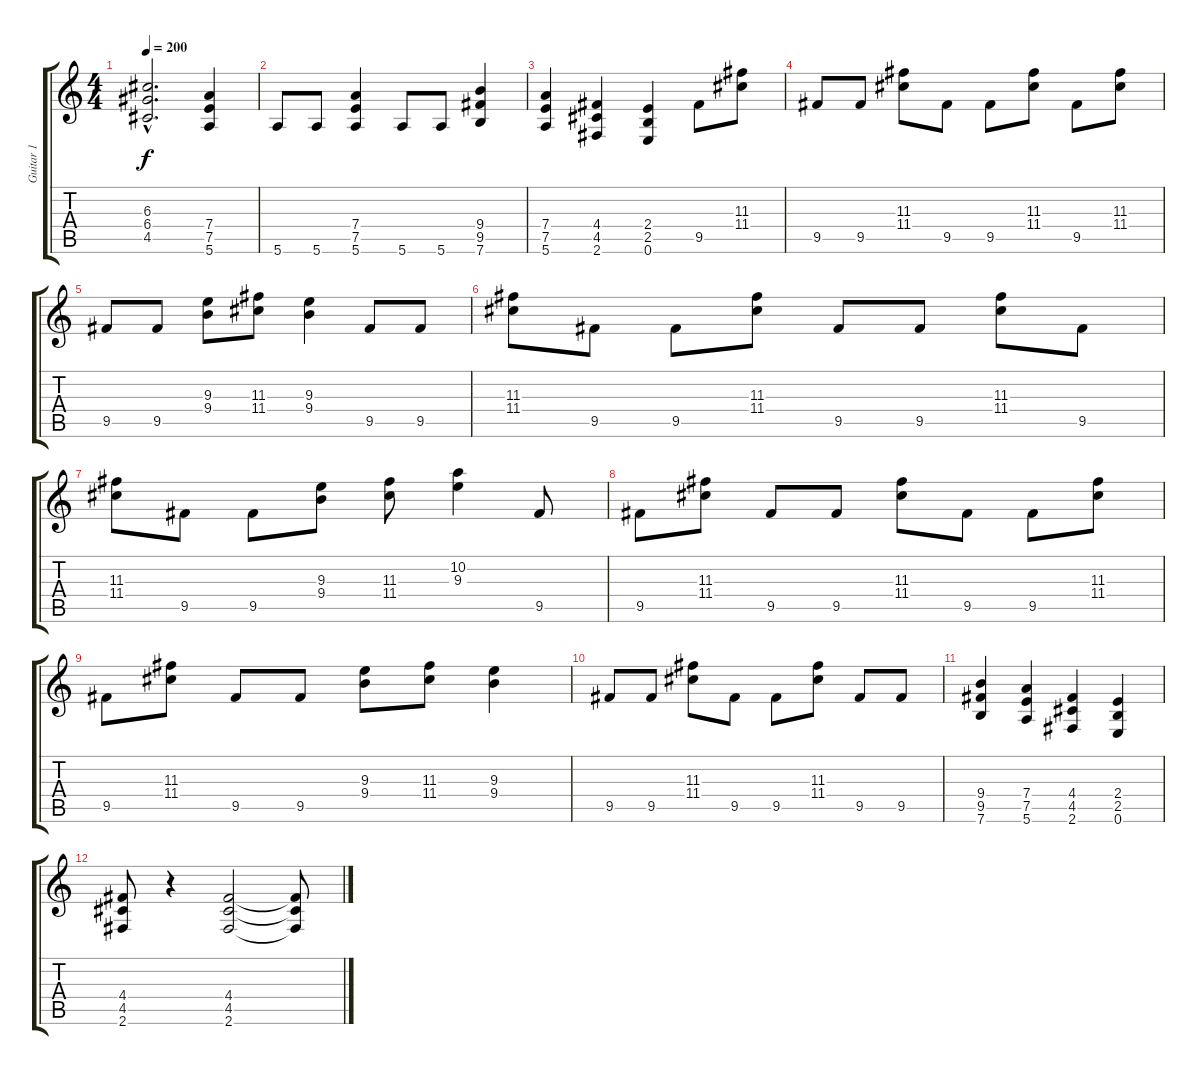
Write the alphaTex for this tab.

\track ("Guitar 1" "Guitar 1") {instrument distortionguitar}
\staff {score tabs}
\tuning (E4 B3 G3 D3 A2 E2) {hide}
\ts (4 4)
\tempo 200
\clef g2
\ks c
(6.3{hac t} 6.4{hac t} 4.5{hac t}).2{d dy f} (7.4 7.5 5.6).4 |
5.6.8 5.6.8 (7.4 7.5 5.6).4 5.6.8 5.6.8 (9.4 9.5 7.6).4 |
(7.4 7.5 5.6).4 (4.4 4.5 2.6).4 (2.4 2.5 0.6).4 9.5.8 (11.3 11.4).8 |
9.5.8 9.5.8 (11.3 11.4).8 9.5.8 9.5.8 (11.3 11.4).8 9.5.8 (11.3 11.4).8 |
9.5.8 9.5.8 (9.3 9.4).8 (11.3 11.4).8 (9.3 9.4).4 9.5.8 9.5.8 |
(11.3 11.4).8 9.5.8 9.5.8 (11.3 11.4).8 9.5.8 9.5.8 (11.3 11.4).8 9.5.8 |
(11.3 11.4).8 9.5.8 9.5.8 (9.3 9.4).8 (11.3 11.4).8 (10.2 9.3).4 9.5.8 |
9.5.8 (11.3 11.4).8 9.5.8 9.5.8 (11.3 11.4).8 9.5.8 9.5.8 (11.3 11.4).8 |
9.5.8 (11.3 11.4).8 9.5.8 9.5.8 (9.3 9.4).8 (11.3 11.4).8 (9.3 9.4).4 |
9.5.8 9.5.8 (11.3 11.4).8 9.5.8 9.5.8 (11.3 11.4).8 9.5.8 9.5.8 |
(9.4 9.5 7.6).4 (7.4 7.5 5.6).4 (4.4 4.5 2.6).4 (2.4 2.5 0.6).4 |
(4.4 4.5 2.6).8 r.4 (4.4 4.5 2.6).2 (4.4{t} 4.5{t} 2.6{t}).8
